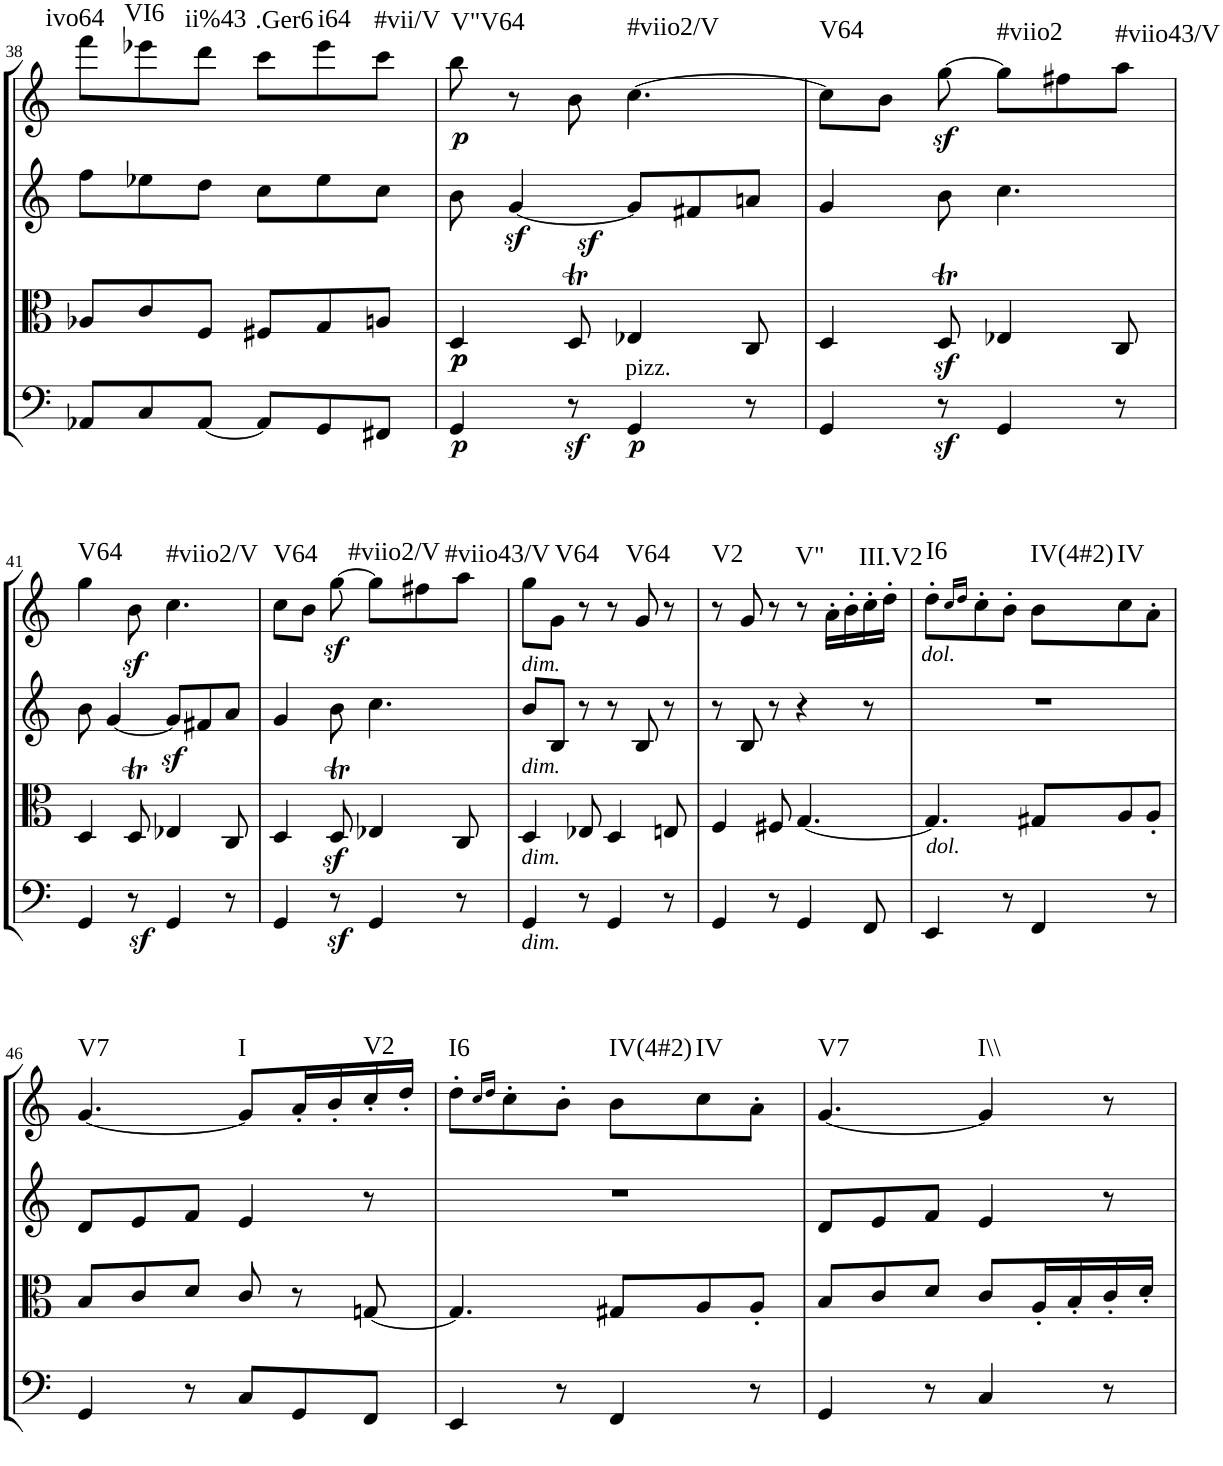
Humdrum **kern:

**kern	**dynam	**kern	**dynam	**kern	**kern	**dynam	**harte
*part4	*part4	*part3	*part3	*part2	*part1	*part1	*part1
*staff4	*staff4	*staff3	*staff3	*staff2	*staff1	*staff1	*
*I"Cello	*	*I"Viola	*	*I"2nd Violin	*I"1st Violin	*	*
*	*	*I'Vla	*	*I'Vln	*I'Vln	*	*
!!LO:PB:g=z
*clefF4	*	*clefC3	*	*clefG2	*clefG2	*	*
*k[]	*	*k[]	*	*k[]	*k[]	*	*
*M6/8	*	*M6/8	*	*M6/8	*M6/8	*	*
=38	=38	=38	=38	=38	=38	=38	=38
!	!	!	!	!	!	!	!LO:H:kt=ivo64
8AA-X/L	.	8A-X/L	.	8ff\L	8fff\L	.	N
!	!	!	!	!	!	!	!LO:H:kt=VI6
8C/	.	8c/	.	8ee-X\	8eee-X\	.	N
!	!	!	!	!	!	!	!LO:H:kt=ii%43
[8AA-/J	.	8F/J	.	8dd\J	8ddd\J	.	N
!	!	!	!	!	!	!	!LO:H:kt=.Ger6
8AA-/L]	.	8F#X/L	.	8cc\L	8ccc\L	.	N
!	!	!	!	!	!	!	!LO:H:kt=i64
8GG/	.	8G/	.	8ee-\	8eee-\	.	N
!	!	!	!	!	!	!	!LO:H:kt=#vii/V
8FF#X/J	.	8An/J	.	8cc\J	8ccc\J	.	N
=39	=39	=39	=39	=39	=39	=39	=39
!	!LO:DY:b	!	!LO:DY:b	!	!	!	!
!	!	!	!LO:DY:n=1:b	!	!	!LO:DY:b	!LO:H:kt=V"V64
4GG/	p	4D/	p p	8b\	8bb\	p	N
.	.	.	.	[4gz</	8r	.	.
!	!LO:DY:b	!	!	!	!	!	!
8r	sf	8DT/	.	.	8b\	.	.
!LO:TX:a:t=pizz.	!	!	!	!	!	!	!
!	!LO:DY:b	!	!	!	!	!	!LO:H:kt=#viio2/V
4GG/	p	4E-X/	.	8gz</L]	[4.cc\	.	N
.	.	.	.	8f#X/	.	.	.
8r	.	8C/	.	8an/J	.	.	.
=40	=40	=40	=40	=40	=40	=40	=40
!	!	!	!	!	!	!	!LO:H:kt=V64
4GG/	.	4D/	.	4g/	8cc\L]	.	N
.	.	.	.	.	8b\J	.	.
!	!LO:DY:b	!	!	!	!	!	!
8r	sf	8Dz<T/	.	8b\	[8ggz<\	.	.
!	!	!	!	!	!	!	!LO:H:kt=#viio2
4GG/	.	4E-X/	.	4.cc\	8gg\L]	.	N
.	.	.	.	.	8ff#X\	.	.
!	!	!	!	!	!	!	!LO:H:kt=#viio43/V
8r	.	8C/	.	.	8aa\J	.	N
!!LO:LB:g=z
=41	=41	=41	=41	=41	=41	=41	=41
!	!	!	!	!	!	!	!LO:H:kt=V64
4GG/	.	4D/	.	8b\	4gg\	.	N
.	.	.	.	[4g/	.	.	.
!	!LO:DY:b	!	!	!	!	!	!
8r	sf	8DT/	.	.	8bz<\	.	.
!	!	!	!	!	!	!	!LO:H:kt=#viio2/V
4GG/	.	4E-X/	.	8gz</L]	4.cc\	.	N
.	.	.	.	8f#X/	.	.	.
8r	.	8C/	.	8a/J	.	.	.
=42	=42	=42	=42	=42	=42	=42	=42
!	!	!	!	!	!	!	!LO:H:kt=V64
4GG/	.	4D/	.	4g/	8cc\L	.	N
.	.	.	.	.	8b\J	.	.
!	!LO:DY:b	!	!	!	!	!	!
8r	sf	8Dz<T/	.	8b\	[8ggz<\	.	.
!	!	!	!	!	!	!	!LO:H:kt=#viio2/V
4GG/	.	4E-X/	.	4.cc\	8gg\L]	.	N
.	.	.	.	.	8ff#X\	.	.
!	!	!	!	!	!	!	!LO:H:kt=#viio43/V
8r	.	8C/	.	.	8aa\J	.	N
=43	=43	=43	=43	=43	=43	=43	=43
!	!	!	!	!	!LO:TX:b:i:t=dim.	!	!
!	!	!	!	!LO:TX:b:i:t=dim.	!	!	!
!	!	!LO:TX:b:i:t=dim.	!	!	!	!	!
!LO:TX:b:i:t=dim.	!	!	!	!	!	!	!LO:H:kt=V64
4GG/	.	4D/	.	8b/L	8gg\L	.	N
.	.	.	.	8B/J	8g\J	.	.
8r	.	8E-X/	.	8r	8r	.	.
!	!	!	!	!	!	!	!LO:H:kt=V64
4GG/	.	4D/	.	8r	8r	.	N
.	.	.	.	8B/	8g/	.	.
8r	.	8En/	.	8r	8r	.	.
=44	=44	=44	=44	=44	=44	=44	=44
!	!	!	!	!	!	!	!LO:H:kt=V2
4GG/	.	4F/	.	8r	8r	.	N
.	.	.	.	8B/	8g/	.	.
8r	.	8F#X/	.	8r	8r	.	.
!	!	!	!	!	!	!	!LO:H:kt=V"
4GG/	.	[4.G/	.	4r	8r	.	N
.	.	.	.	.	16a'\LL	.	.
.	.	.	.	.	16b'\	.	.
!	!	!	!	!	!	!	!LO:H:kt=III.V2
8FF/	.	.	.	8r	16cc'\	.	N
.	.	.	.	.	16dd'\JJ	.	.
=45	=45	=45	=45	=45	=45	=45	=45
!	!	!	!	!	!LO:TX:b:i:t=dol.	!	!
!	!	!LO:TX:b:i:t=dol.	!	!	!	!	!LO:H:kt=I6
4EE/	.	4.G/]	.	2.r	8dd'\L	.	N
.	.	.	.	.	16qcc/LL	.	.
.	.	.	.	.	16qdd/JJ	.	.
.	.	.	.	.	8cc'\	.	.
8r	.	.	.	.	8b'\J	.	.
!	!	!	!	!	!	!	!LO:H:kt=IV(4#2)
4FF/	.	8G#X/L	.	.	8b\L	.	N
!	!	!	!	!	!	!	!LO:H:kt=IV
.	.	8A/	.	.	8cc\	.	N
8r	.	8A'/J	.	.	8a'\J	.	.
!!LO:LB:g=z
=46	=46	=46	=46	=46	=46	=46	=46
!	!	!	!	!	!	!	!LO:H:kt=V7
4GG/	.	8B/L	.	8d/L	[4.g/	.	N
.	.	8c/	.	8e/	.	.	.
8r	.	8d/J	.	8f/J	.	.	.
!	!	!	!	!	!	!	!LO:H:kt=I
8C/L	.	8c/	.	4e/	8g/L]	.	N
8GG/	.	8r	.	.	16a'/L	.	.
.	.	.	.	.	16b'/	.	.
!	!	!	!	!	!	!	!LO:H:kt=V2
8FF/J	.	[8Gn/	.	8r	16cc'/	.	N
.	.	.	.	.	16dd'/JJ	.	.
=47	=47	=47	=47	=47	=47	=47	=47
!	!	!	!	!	!	!	!LO:H:kt=I6
4EE/	.	4.G/]	.	2.r	8dd'\L	.	N
.	.	.	.	.	16qcc/LL	.	.
.	.	.	.	.	16qdd/JJ	.	.
.	.	.	.	.	8cc'\	.	.
8r	.	.	.	.	8b'\J	.	.
!	!	!	!	!	!	!	!LO:H:kt=IV(4#2)
4FF/	.	8G#X/L	.	.	8b\L	.	N
!	!	!	!	!	!	!	!LO:H:kt=IV
.	.	8A/	.	.	8cc\	.	N
8r	.	8A'/J	.	.	8a'\J	.	.
=48	=48	=48	=48	=48	=48	=48	=48
!	!	!	!	!	!	!	!LO:H:kt=V7
4GG/	.	8B/L	.	8d/L	[4.g/	.	N
.	.	8c/	.	8e/	.	.	.
8r	.	8d/J	.	8f/J	.	.	.
!	!	!	!	!	!	!	!LO:H:kt=I\\
4C/	.	8c/L	.	4e/	4g/]	.	N
.	.	16A'/L	.	.	.	.	.
.	.	16B'/	.	.	.	.	.
8r	.	16c'/	.	8r	8r	.	.
.	.	16d'/JJ	.	.	.	.	.
=	=	=	=	=	=	=	=
*-	*-	*-	*-	*-	*-	*-	*-
